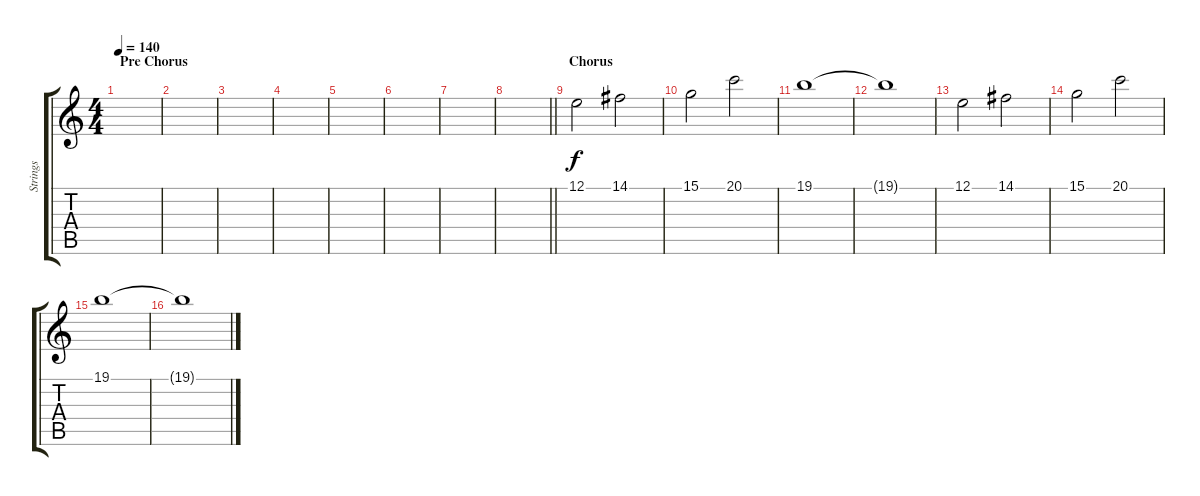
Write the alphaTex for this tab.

\track ("Strings" "Strings") {instrument stringensemble2}
\staff {score tabs}
\tuning (E4 B3 G3 D3 A2 E2) {hide}
\ts (4 4)
\section ("" "Pre Chorus")
\tempo 140
\clef g2
\ks c
|
|
|
|
|
|
|
\barLineRight lightlight
|
\section ("" "Chorus")
12.1.2 14.1.2 |
15.1.2 20.1.2 |
19.1.1 |
19.1{t}.1 |
12.1.2 14.1.2 |
15.1.2 20.1.2 |
19.1.1 |
19.1{t}.1
